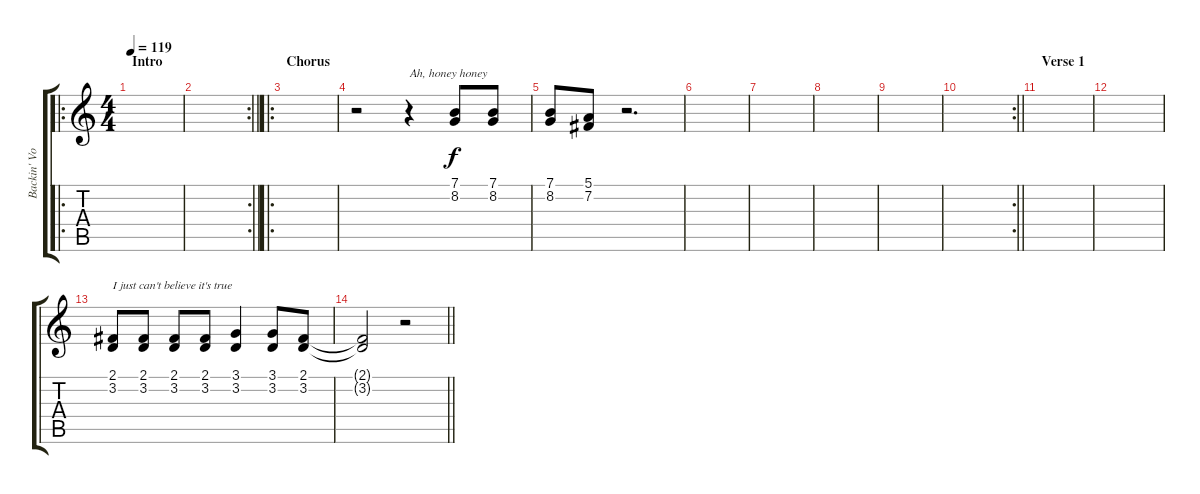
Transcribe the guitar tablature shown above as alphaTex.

\track ("Backin' Vocals" "Backin' Vo") {instrument choiraahs}
\staff {score tabs}
\tuning (E4 B3 G3 D3 A2 E2) {hide}
\ro
\ts (4 4)
\section ("" "Intro")
\tempo 119
\clef g2
\ks c
|
\rc 2
\barLineRight lightlight
|
\ro
\section ("" "Chorus")
|
r.2 r.4{txt "Ah, honey honey"} (7.1 8.2).8 (7.1 8.2).8 |
(7.1 8.2).8 (5.1 7.2).8 r.2{d} |
|
|
|
|
\rc 2
\barLineRight lightlight
|
\section ("" "Verse 1")
|
|
(2.1 3.2).8{txt "I just can't believe it's true" dy f} (2.1 3.2).8 (2.1 3.2).8 (2.1 3.2).8 (3.1 3.2).4 (3.1 3.2).8 (2.1 3.2).8 |
\barLineRight lightlight
(2.1{t} 3.2{t}).2 r.2
